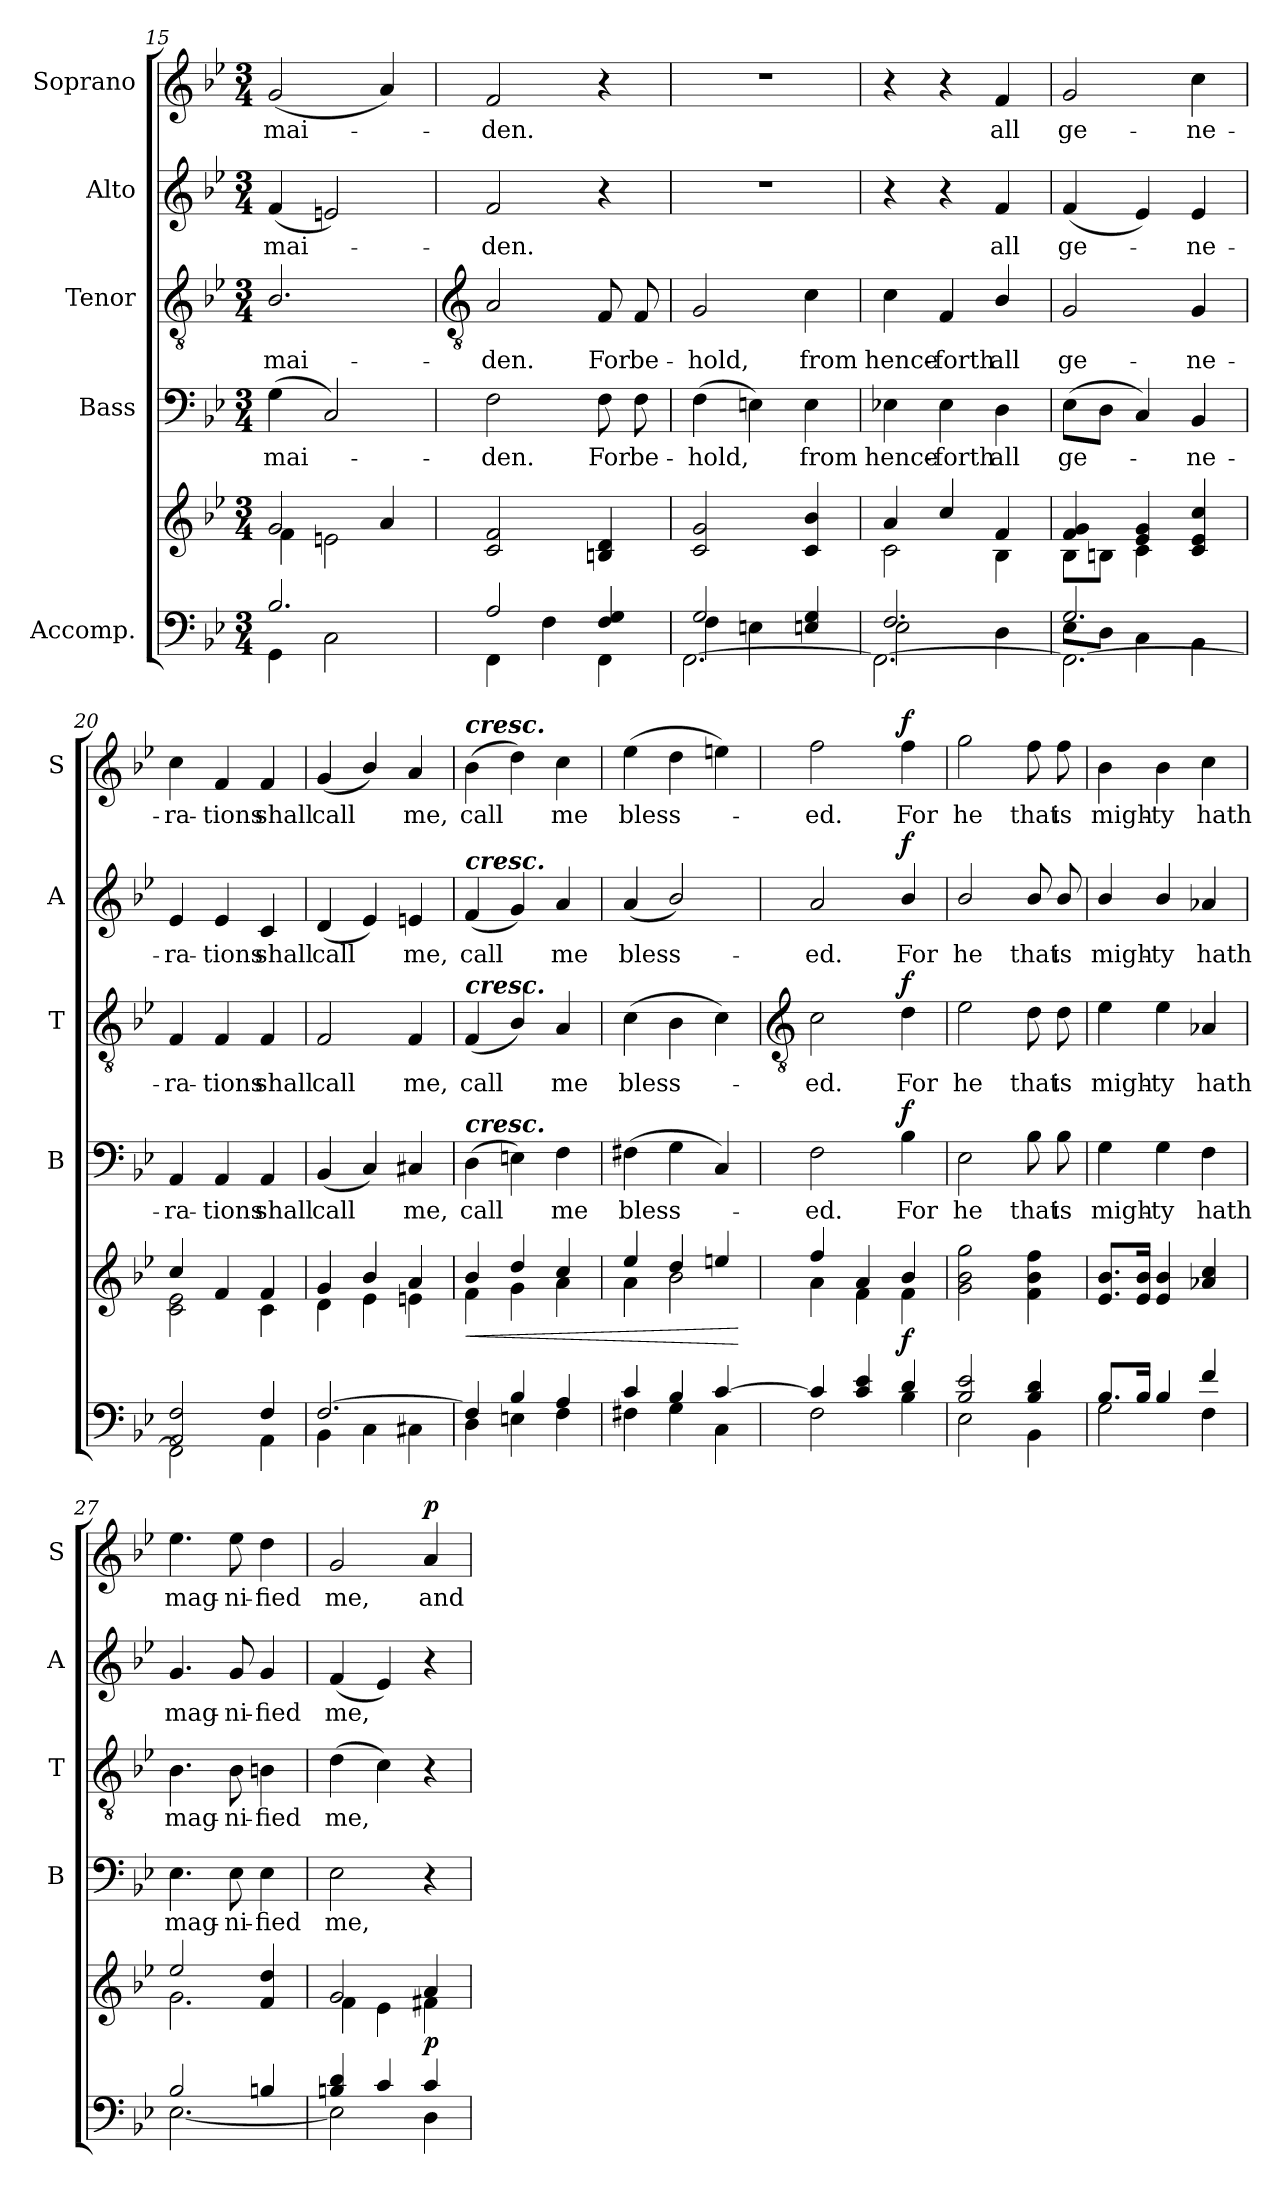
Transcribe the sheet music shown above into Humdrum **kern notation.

**kern	**kern	**dynam	**kern	**text	**dynam	**kern	**text	**dynam	**kern	**text	**dynam	**kern	**text	**dynam
*part5	*part5	*part5	*part4	*part4	*part4	*part3	*part3	*part3	*part2	*part2	*part2	*part1	*part1	*part1
*staff6	*staff5	*staff5/6	*staff4	*staff4	*staff4	*staff3	*staff3	*staff3	*staff2	*staff2	*staff2	*staff1	*staff1	*staff1
*I"Accomp.	*	*	*I"Bass	*	*	*I"Tenor	*	*	*I"Alto	*	*	*I"Soprano	*	*
*	*	*	*I'B	*	*	*I'T	*	*	*I'A	*	*	*I'S	*	*
*clefF4	*clefG2	*	*clefF4	*	*	*clefGv2	*	*	*clefG2	*	*	*clefG2	*	*
*k[b-e-]	*k[b-e-]	*	*k[b-e-]	*	*	*k[b-e-]	*	*	*k[b-e-]	*	*	*k[b-e-]	*	*
*B-:	*B-:	*	*B-:	*	*	*B-:	*	*	*B-:	*	*	*B-:	*	*
*M3/4	*M3/4	*	*M3/4	*	*	*M3/4	*	*	*M3/4	*	*	*M3/4	*	*
=15	=15	=15	=15	=15	=15	=15	=15	=15	=15	=15	=15	=15	=15	=15
*^	*^	*	*	*	*	*	*	*	*	*	*	*	*	*
!	!	!	!	!	!	!LO:LY:b	!	!	!LO:LY:b	!	!	!LO:LY:b	!	!	!LO:LY:b	!
2.B-/	4GG\	2g/	4f\	.	(<4G	-mai-	.	2.B-/	-mai-	.	(<4f	-mai-	.	(<2g	-mai-	.
.	2C\	.	2en\	.	2C)	.	.	.	.	.	2en)	.	.	.	.	.
.	.	4a/	.	.	.	.	.	.	.	.	.	.	.	4a)	.	.
*v	*v	*	*	*	*	*	*	*	*	*	*	*	*	*	*	*
!!LO:LB:g=z
=16	=16	=16	=16	=16	=16	=16	=16	=16	=16	=16	=16	=16	=16	=16	=16
*	*	*	*	*	*	*	*clefGv2	*	*	*	*	*	*	*	*
*^	*	*	*	*	*	*	*	*	*	*	*	*	*	*	*
*	*^	*	*	*	*	*	*	*	*	*	*	*	*	*	*	*
!	!	!LO:N:vis=1	!	!LO:N:vis=1	!	!	!LO:LY:b	!	!	!LO:LY:b	!	!	!LO:LY:b	!	!	!LO:LY:b	!
2A/	4FF\	2.ryy	2c/ 2f/	2.ryy	.	2F	den.	.	2A	-den.	.	2f	den.	.	2f	den.	.
.	4F\	.	.	.	.	.	.	.	.	.	.	.	.	.	.	.	.
!	!	!	!	!	!	!	!LO:LY:b	!	!	!LO:LY:b	!	!	!	!	!	!	!
4F/ 4G/	4FF\	.	4Bn/ 4d/	.	.	8F	For	.	8F	For	.	4r	.	.	4r	.	.
!	!	!	!	!	!	!	!LO:LY:b	!	!	!LO:LY:b	!	!	!	!	!	!	!
.	.	.	.	.	.	8F	be-	.	8F	be-	.	.	.	.	.	.	.
=17	=17	=17	=17	=17	=17	=17	=17	=17	=17	=17	=17	=17	=17	=17	=17	=17	=17
!	!	!	!	!LO:N:vis=1	!	!	!LO:LY:b	!	!	!LO:LY:b	!	!LO:N:vis=1	!	!	!LO:N:vis=1	!	!
2G/	4F\	[2.FF\	2c/ 2g/	2.ryy	.	(>4F	-hold,	.	2G	-hold,	.	2.r	.	.	2.r	.	.
.	4En\	.	.	.	.	4En)	.	.	.	.	.	.	.	.	.	.	.
!	!	!	!	!	!	!	!LO:LY:b	!	!	!LO:LY:b	!	!	!	!	!	!	!
4En/ 4G/	4ryy	.	4c/ 4b-/	.	.	4E	from	.	4c	from	.	.	.	.	.	.	.
=18	=18	=18	=18	=18	=18	=18	=18	=18	=18	=18	=18	=18	=18	=18	=18	=18	=18
!	!	!	!	!	!	!	!LO:LY:b	!	!	!LO:LY:b	!	!	!	!	!	!	!
2.F/	2E-	2.FF\_	4a/	2c\	.	4E-X	hence-	.	4c	hence-	.	4r	.	.	4r	.	.
!	!	!	!	!	!	!	!LO:LY:b	!	!	!LO:LY:b	!	!	!	!	!	!	!
.	.	.	4cc/	.	.	4E-	-forth	.	4F	-forth	.	4r	.	.	4r	.	.
!	!	!	!	!	!	!	!LO:LY:b	!	!	!LO:LY:b	!	!	!LO:LY:b	!	!	!LO:LY:b	!
.	4D	.	4f/	4B-\	.	4D	all	.	4B-/	all	.	4f	all	.	4f	all	.
=19	=19	=19	=19	=19	=19	=19	=19	=19	=19	=19	=19	=19	=19	=19	=19	=19	=19
!	!	!	!	!	!	!	!LO:LY:b	!	!	!LO:LY:b	!	!	!LO:LY:b	!	!	!LO:LY:b	!
2.G/	8E-\L	2.FF\_	4f/ 4g/	8B-\L	.	(>8E-L	ge-	.	2G	ge-	.	(<4f	ge-	.	2g	ge-	.
.	8D\J	.	.	8Bn\J	.	8DJ	.	.	.	.	.	.	.	.	.	.	.
.	4C	.	4e-/ 4g/	4c\	.	4C)	.	.	.	.	.	4e-)	.	.	.	.	.
!	!	!	!	!	!	!	!LO:LY:b	!	!	!LO:LY:b	!	!	!LO:LY:b	!	!	!LO:LY:b	!
.	4BB-	.	4c/ 4e-/ 4cc/	4ryy	.	4BB-	ne-	.	4G	-ne-	.	4e-	ne-	.	4cc	-ne-	.
=20	=20	=20	=20	=20	=20	=20	=20	=20	=20	=20	=20	=20	=20	=20	=20	=20	=20
!	!	!	!	!	!	!	!LO:LY:b	!	!	!LO:LY:b	!	!	!LO:LY:b	!	!	!LO:LY:b	!
2AA/ 2F/	2ryy	2FF\]	4cc/	2c\ 2e-\	.	4AA	-ra-	.	4F	-ra-	.	4e-	-ra-	.	4cc	-ra-	.
!	!	!	!	!	!	!	!LO:LY:b	!	!	!LO:LY:b	!	!	!LO:LY:b	!	!	!LO:LY:b	!
.	.	.	4f/	.	.	4AA	-tions	.	4F	-tions	.	4e-	-tions	.	4f	-tions	.
!	!	!	!	!	!	!	!LO:LY:b	!	!	!LO:LY:b	!	!	!LO:LY:b	!	!	!LO:LY:b	!
4F/	4AA\	4ryy	4f/	4c\	.	4AA	shall	.	4F	shall	.	4c	shall	.	4f	shall	.
=21	=21	=21	=21	=21	=21	=21	=21	=21	=21	=21	=21	=21	=21	=21	=21	=21	=21
!	!	!LO:N:vis=1	!	!	!	!	!LO:LY:b	!	!	!LO:LY:b	!	!	!LO:LY:b	!	!	!LO:LY:b	!
[2.F/	4BB-\	2.ryy	4g/	4d\	.	(<4BB-	call	.	2F	call	.	(<4d	call	.	(<4g	call	.
.	4C\	.	4b-/	4e-\	.	4C)	.	.	.	.	.	4e-)	.	.	4b-/)	.	.
!	!	!	!	!	!	!	!LO:LY:b	!	!	!LO:LY:b	!	!	!LO:LY:b	!	!	!LO:LY:b	!
.	4C#X\	.	4a/	4en\	.	4C#X	me,	.	4F	me,	.	4en	me,	.	4a	me,	.
=22	=22	=22	=22	=22	=22	=22	=22	=22	=22	=22	=22	=22	=22	=22	=22	=22	=22
!	!	!	!	!	!	!	!	!	!	!	!	!	!	!	!LO:TX:a:Bi:t=cresc.	!	!
!	!	!	!	!	!	!	!	!	!	!	!	!LO:TX:a:Bi:t=cresc.	!	!	!	!	!
!	!	!	!	!	!	!	!	!	!LO:TX:a:Bi:t=cresc.	!	!	!	!	!	!	!	!
!	!	!	!	!	!	!LO:TX:a:Bi:t=cresc.	!	!	!	!	!	!	!	!	!	!	!
!	!	!LO:N:vis=1	!	!	!LO:HP:b	!	!LO:LY:b	!	!	!LO:LY:b	!	!	!LO:LY:b	!	!	!LO:LY:b	!
4F/]	4D\	2.ryy	4b-/	4f\	<	(>4D	call	.	(<4F	call	.	(<4f	call	.	(>4b-	call	.
4B-/	4En\	.	4dd/	4g\	.	4En)	.	.	4B-/)	.	.	4g)	.	.	4dd)	.	.
!	!	!	!	!	!	!	!LO:LY:b	!	!	!LO:LY:b	!	!	!LO:LY:b	!	!	!LO:LY:b	!
4A/	4F\	.	4cc/	4a\	.	4F	me	.	4A	me	.	4a	me	.	4cc	me	.
=23	=23	=23	=23	=23	=23	=23	=23	=23	=23	=23	=23	=23	=23	=23	=23	=23	=23
!	!	!LO:N:vis=1	!	!	!	!	!LO:LY:b	!	!	!LO:LY:b	!	!	!LO:LY:b	!	!	!LO:LY:b	!
4c/	4F#X\	2.ryy	4ee-/	4a\	.	(>4F#X	bless-	.	(>4c	bless-	.	(<4a	bless-	.	(>4ee-	bless-	.
4B-/	4G\	.	4dd/	2b-\	.	4G	.	.	4B-	.	.	2b-/)	.	.	4dd	.	.
[4c/	4C\	.	4een/	.	.	4C)	.	.	4c)	.	.	.	.	.	4een)	.	.
*v	*v	*v	*	*	*	*	*	*	*	*	*	*	*	*	*	*	*
*	*v	*v	*	*	*	*	*	*	*	*	*	*	*	*	*
.	.	[	.	.	.	.	.	.	.	.	.	.	.	.
!!LO:LB:g=z
=24	=24	=24	=24	=24	=24	=24	=24	=24	=24	=24	=24	=24	=24	=24
*	*	*	*	*	*	*clefGv2	*	*	*	*	*	*	*	*
*^	*^	*	*	*	*	*	*	*	*	*	*	*	*	*
*	*^	*	*^	*	*	*	*	*	*	*	*	*	*	*	*	*
!	!	!LO:N:vis=1	!	!	!LO:N:vis=1	!	!	!LO:LY:b	!	!	!LO:LY:b	!	!	!LO:LY:b	!	!	!LO:LY:b	!
4c/]	2F\	2.ryy	4ff/	4a\	2.ryy	.	2F	ed.	.	2c	ed.	.	2a	ed.	.	2ff	ed.	.
4c/ 4e-/	.	.	4a/	4f\	.	.	.	.	.	.	.	.	.	.	.	.	.	.
!	!	!	!	!	!	!LO:DY:b	!	!LO:LY:b	!LO:DY:b	!	!LO:LY:b	!LO:DY:b	!	!LO:LY:b	!LO:DY:b	!	!LO:LY:b	!LO:DY:b
4d/	4B-\	.	4b-/	4f\	.	f	4B-	For	f	4d	For	f	4b-/	For	f	4ff	For	f
=25	=25	=25	=25	=25	=25	=25	=25	=25	=25	=25	=25	=25	=25	=25	=25	=25	=25	=25
!	!	!LO:N:vis=1	!LO:N:vis=1	!	!LO:N:vis=1	!	!	!LO:LY:b	!	!	!LO:LY:b	!	!	!LO:LY:b	!	!	!LO:LY:b	!
2B-/ 2e-/	2E-\	2.ryy	2.ryy	2g\ 2b-\ 2gg\	2.ryy	.	2E-	he	.	2e-	he	.	2b-/	he	.	2gg	he	.
!	!	!	!	!	!	!	!	!LO:LY:b	!	!	!LO:LY:b	!	!	!LO:LY:b	!	!	!LO:LY:b	!
4B-/ 4d/	4BB-\	.	.	4f\ 4b-\ 4ff\	.	.	8B-	that	.	8d	that	.	8b-/	that	.	8ff	that	.
!	!	!	!	!	!	!	!	!LO:LY:b	!	!	!LO:LY:b	!	!	!LO:LY:b	!	!	!LO:LY:b	!
.	.	.	.	.	.	.	8B-	is	.	8d	is	.	8b-/	is	.	8ff	is	.
=26	=26	=26	=26	=26	=26	=26	=26	=26	=26	=26	=26	=26	=26	=26	=26	=26	=26	=26
!	!	!LO:N:vis=1	!	!LO:N:vis=1	!LO:N:vis=1	!	!	!LO:LY:b	!	!	!LO:LY:b	!	!	!LO:LY:b	!	!	!LO:LY:b	!
8.B-/L	2G\	2.ryy	8.e-/ 8.b-/L	2.ryy	2.ryy	.	4G	migh-	.	4e-	migh-	.	4b-/	migh-	.	4b-	migh-	.
16B-/J	.	.	16e-/ 16b-/J	.	.	.	.	.	.	.	.	.	.	.	.	.	.	.
!	!	!	!	!	!	!	!	!LO:LY:b	!	!	!LO:LY:b	!	!	!LO:LY:b	!	!	!LO:LY:b	!
4B-/	.	.	4e-/ 4b-/	.	.	.	4G	-ty	.	4e-	-ty	.	4b-/	-ty	.	4b-	-ty	.
!	!	!	!	!	!	!	!	!LO:LY:b	!	!	!LO:LY:b	!	!	!LO:LY:b	!	!	!LO:LY:b	!
4f/	4F\	.	4a-X/ 4cc/	.	.	.	4F	hath	.	4A-X	hath	.	4a-X	hath	.	4cc	hath	.
=27	=27	=27	=27	=27	=27	=27	=27	=27	=27	=27	=27	=27	=27	=27	=27	=27	=27	=27
!	!	!LO:N:vis=1	!	!	!LO:N:vis=1	!	!	!LO:LY:b	!	!	!LO:LY:b	!	!	!LO:LY:b	!	!	!LO:LY:b	!
2B-/	[2.E-\	2.ryy	2ee-/	2.g\	2.ryy	.	4.E-	mag-	.	4.B-	mag-	.	4.g	mag-	.	4.ee-	mag-	.
!	!	!	!	!	!	!	!	!LO:LY:b	!	!	!LO:LY:b	!	!	!LO:LY:b	!	!	!LO:LY:b	!
.	.	.	.	.	.	.	8E-	-ni-	.	8B-	-ni-	.	8g	-ni-	.	8ee-	-ni-	.
!	!	!	!	!	!	!	!	!LO:LY:b	!	!	!LO:LY:b	!	!	!LO:LY:b	!	!	!LO:LY:b	!
4Bn/	.	.	4f/ 4dd/	.	.	.	4E-	-fied	.	4Bn	-fied	.	4g	-fied	.	4dd	-fied	.
=28	=28	=28	=28	=28	=28	=28	=28	=28	=28	=28	=28	=28	=28	=28	=28	=28	=28	=28
!	!	!LO:N:vis=1	!	!	!LO:N:vis=1	!	!	!LO:LY:b	!	!	!LO:LY:b	!	!	!LO:LY:b	!	!	!LO:LY:b	!
4Bn/ 4d/	2E-\]	2.ryy	2g/	4f\	2.ryy	.	2E-	me,	.	(>4d	me,	.	(<4f	me,	.	2g	me,	.
4c/	.	.	.	4e-\	.	.	.	.	.	4c)	.	.	4e-)	.	.	.	.	.
!	!	!	!	!	!	!LO:DY:b	!	!	!	!	!	!	!	!	!	!	!LO:LY:b	!LO:DY:b
4c/	4D\	.	4a/	4f#X\	.	p	4r	.	.	4r	.	.	4r	.	.	4a	and	p
*v	*v	*v	*	*	*	*	*	*	*	*	*	*	*	*	*	*	*	*
*	*v	*v	*v	*	*	*	*	*	*	*	*	*	*	*	*	*
=	=	=	=	=	=	=	=	=	=	=	=	=	=	=
*-	*-	*-	*-	*-	*-	*-	*-	*-	*-	*-	*-	*-	*-	*-
